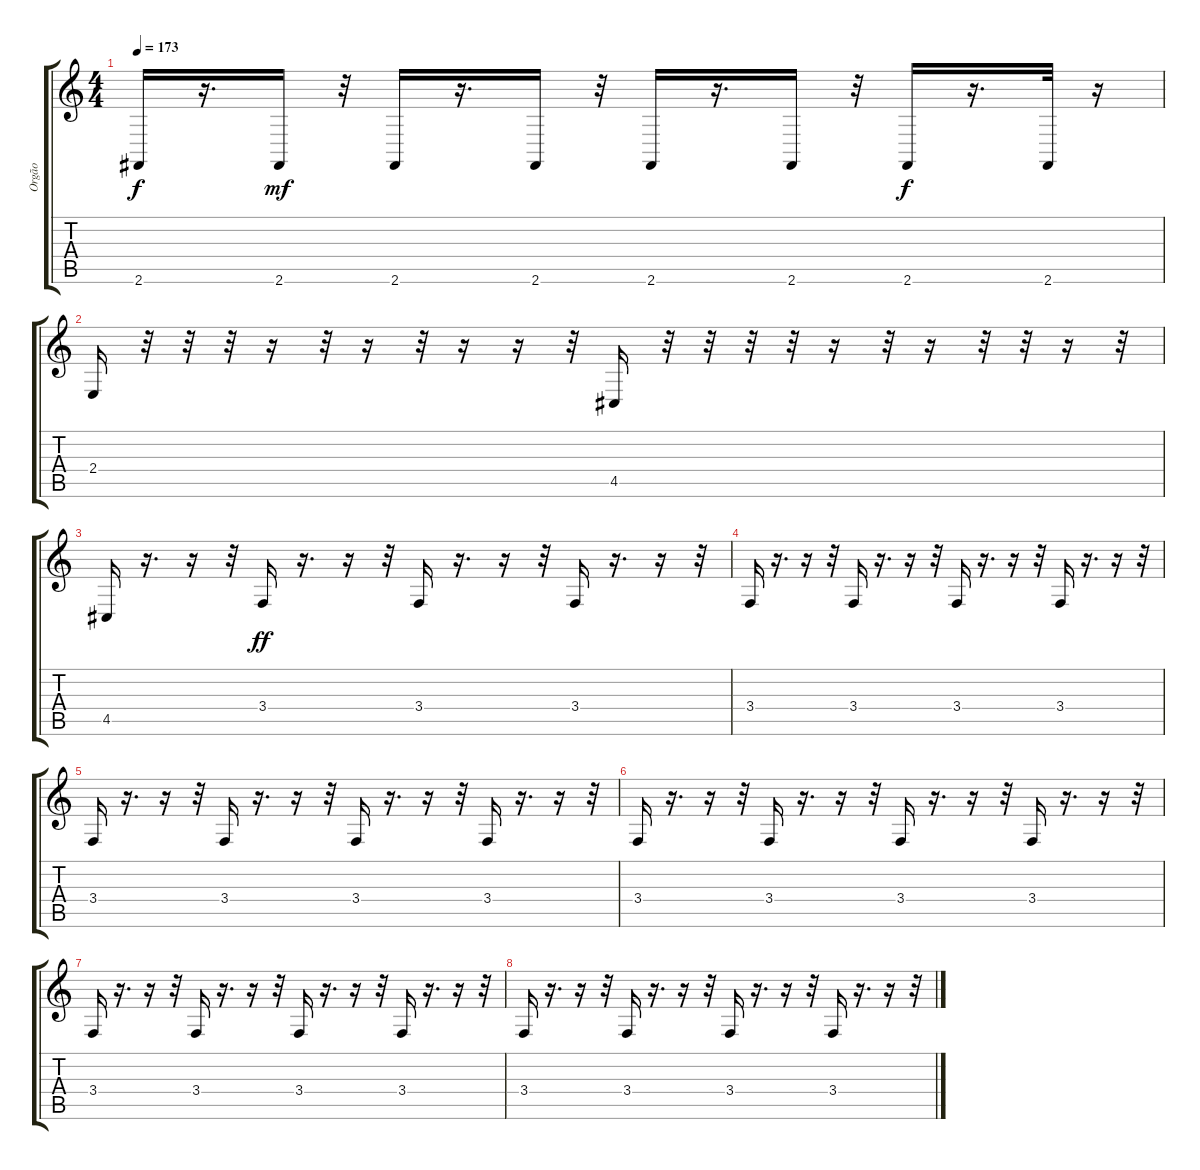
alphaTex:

\track ("Orgão" "Orgão") {instrument drawbarorgan}
\staff {score tabs}
\tuning (E4 B3 G3 D3 A2 E2) {hide}
\ts (4 4)
\tempo 173
\clef g2
\ks c
2.6.16{dy f} r.16{d} 2.6.16{dy mf} r.32 2.6.16 r.16{d} 2.6.16 r.32 2.6.16 r.16{d} 2.6.16 r.32 2.6.16{dy f} r.16{d} 2.6.32 r.16 |
2.4.16 r.32 r.32 r.32 r.16 r.32 r.16 r.32 r.16 r.16 r.32 4.5.16 r.32 r.32 r.32 r.32 r.16 r.32 r.16 r.32 r.32 r.16 r.32 |
4.5.16 r.16{d} r.16 r.32 3.4.16{dy ff} r.16{d} r.16 r.32 3.4.16 r.16{d} r.16 r.32 3.4.16 r.16{d} r.16 r.32 |
3.4.16 r.16{d} r.16 r.32 3.4.16 r.16{d} r.16 r.32 3.4.16 r.16{d} r.16 r.32 3.4.16 r.16{d} r.16 r.32 |
3.4.16 r.16{d} r.16 r.32 3.4.16 r.16{d} r.16 r.32 3.4.16 r.16{d} r.16 r.32 3.4.16 r.16{d} r.16 r.32 |
3.4.16 r.16{d} r.16 r.32 3.4.16 r.16{d} r.16 r.32 3.4.16 r.16{d} r.16 r.32 3.4.16 r.16{d} r.16 r.32 |
3.4.16 r.16{d} r.16 r.32 3.4.16 r.16{d} r.16 r.32 3.4.16 r.16{d} r.16 r.32 3.4.16 r.16{d} r.16 r.32 |
3.4.16 r.16{d} r.16 r.32 3.4.16 r.16{d} r.16 r.32 3.4.16 r.16{d} r.16 r.32 3.4.16 r.16{d} r.16 r.32
